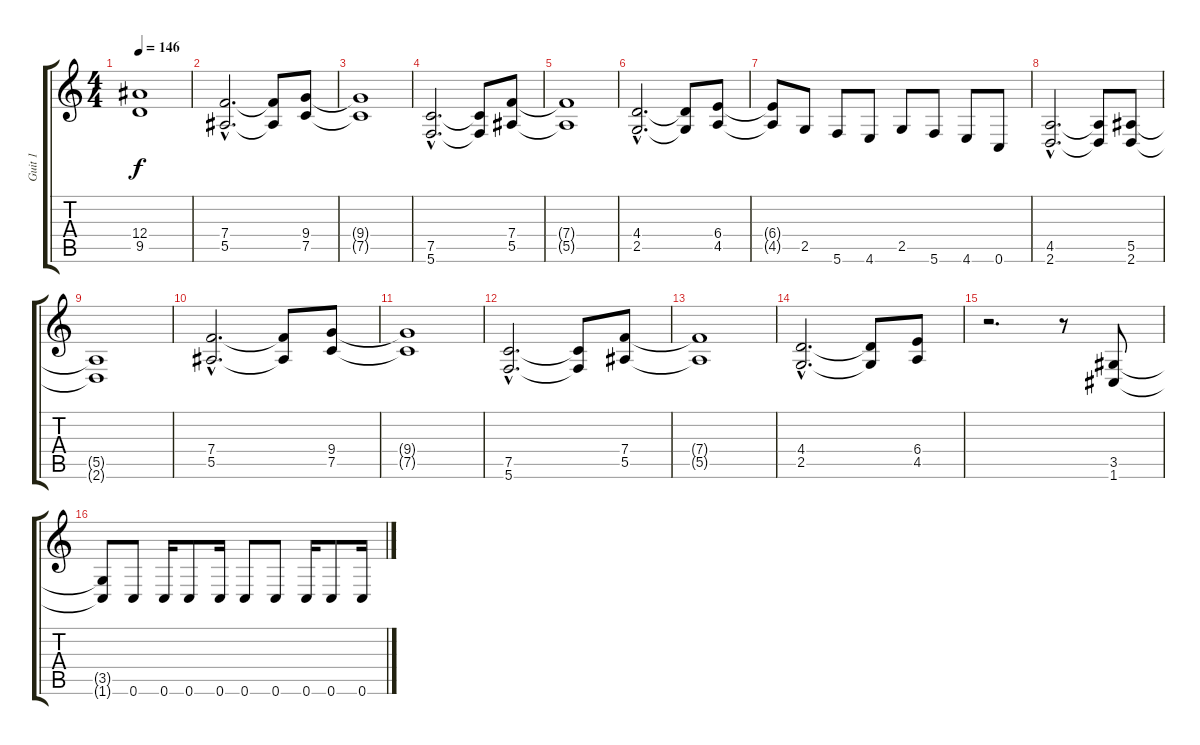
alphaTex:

\track ("Guit 1" "Guit 1") {instrument distortionguitar}
\staff {score tabs}
\tuning (C4 G3 Eb3 Bb2 F2 C2) {hide}
\ts (4 4)
\tempo 146
\clef g2
\ks c
(12.4{t} 9.5{t}).1{dy f} |
(7.4{hac} 5.5{hac}).2{d} (7.4{t} 5.5{t}).8 (9.4 7.5).8 |
(9.4{t} 7.5{t}).1 |
(7.5{hac} 5.6{hac}).2{d} (7.5{t} 5.6{t}).8 (7.4 5.5).8 |
(7.4{t} 5.5{t}).1 |
(4.4{hac} 2.5{hac}).2{d} (4.4{t} 2.5{t}).8 (6.4 4.5).8 |
(6.4{t} 4.5{t}).8 2.5.8 5.6.8 4.6.8 2.5.8 5.6.8 4.6.8 0.6.8 |
(4.5{hac} 2.6{hac}).2{d} (4.5{t} 2.6{t}).8 (5.5 2.6).8 |
(5.5{t} 2.6{t}).1 |
(7.4{hac} 5.5{hac}).2{d} (7.4{t} 5.5{t}).8 (9.4 7.5).8 |
(9.4{t} 7.5{t}).1 |
(7.5{hac} 5.6{hac}).2{d} (7.5{t} 5.6{t}).8 (7.4 5.5).8 |
(7.4{t} 5.5{t}).1 |
(4.4{hac} 2.5{hac}).2{d} (4.4{t} 2.5{t}).8 (6.4 4.5).8 |
r.2{d} r.8 (3.5 1.6).8 |
(3.5{t} 1.6{t}).8 0.6.8 0.6.16 0.6.8 0.6.16 0.6.8 0.6.8 0.6.16 0.6.8 0.6.16
